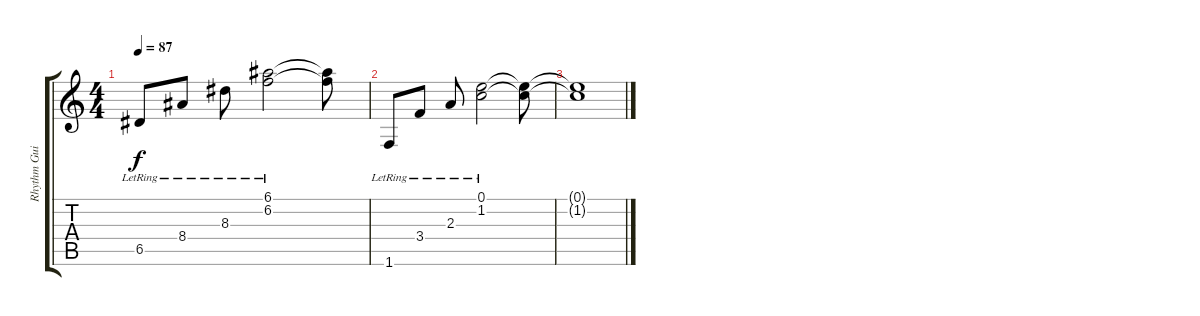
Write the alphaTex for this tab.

\track ("Rhythm Guitar" "Rhythm Gui") {instrument electricguitarjazz}
\staff {score tabs}
\tuning (E4 B3 G3 D3 A2 E2) {hide}
\ts (4 4)
\tempo 87
\clef g2
\ks c
6.5{lr}.8{dy f} 8.4{lr}.8 8.3{lr}.8 (6.1{lr} 6.2{lr}).2 (6.1{t} 6.2{t}).8 |
1.6{lr}.8 3.4{lr}.8 2.3{lr}.8 (0.1 1.2{lr}).2 (0.1{t} 1.2{t}).8 |
(0.1{t} 1.2{t}).1
